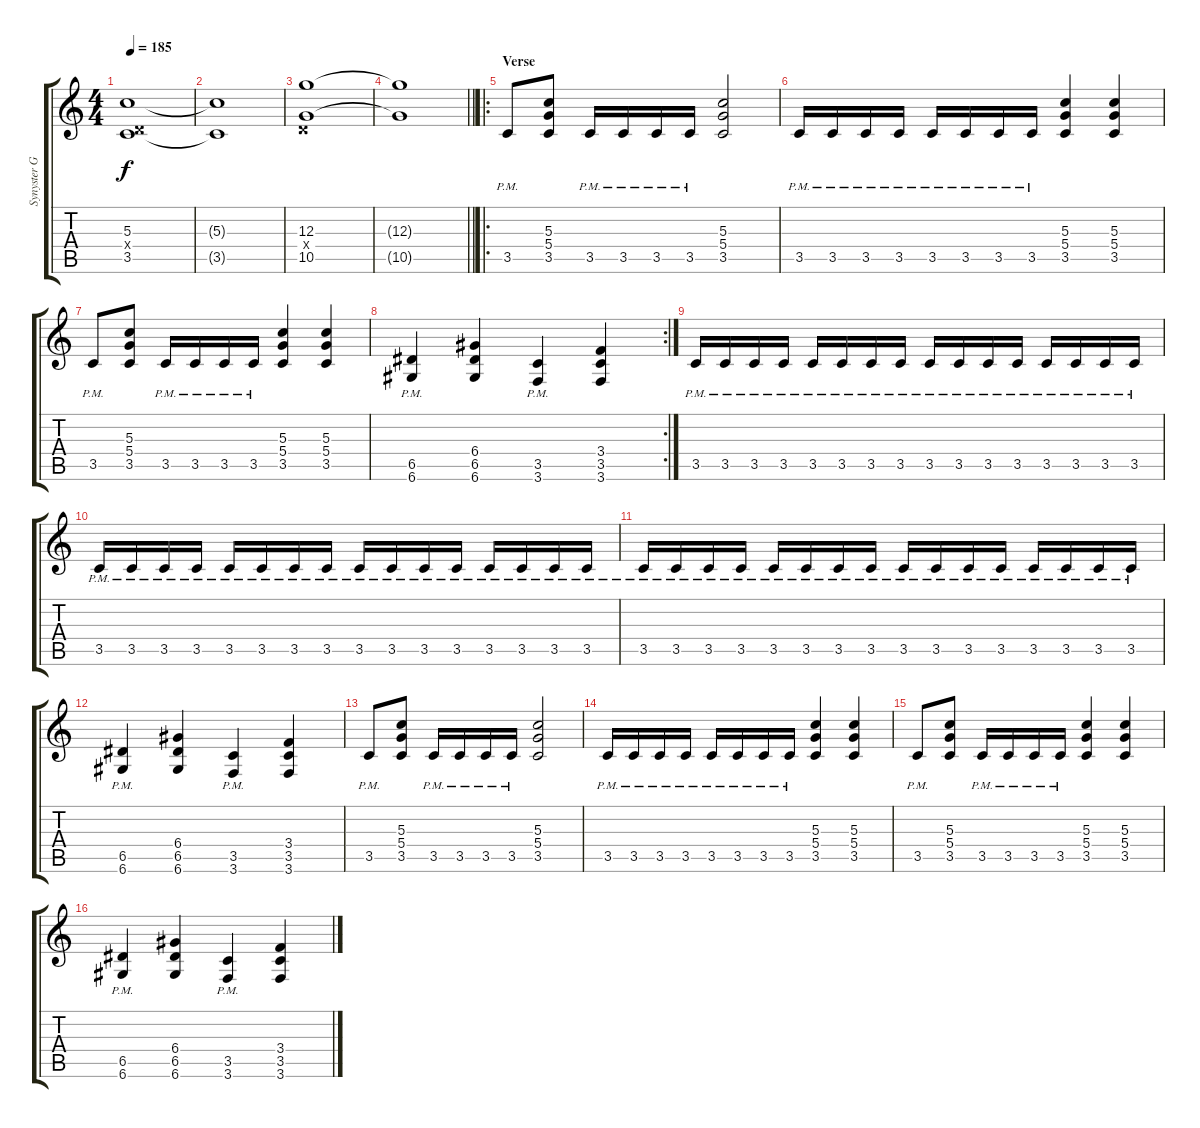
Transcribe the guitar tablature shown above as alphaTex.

\track ("Synyster Gates" "Synyster G") {instrument distortionguitar}
\staff {score tabs}
\tuning (E4 B3 G3 D3 A2 D2) {hide}
\ts (4 4)
\tempo 185
\clef g2
\ks c
(5.3 0.4{x} 3.5).1{dy f} |
(5.3{t} 3.5{t}).1 |
(12.3 0.4{x} 10.5).1 |
\barLineRight lightlight
(12.3{t} 10.5{t}).1 |
\ro
\section ("" "Verse")
3.5{pm}.8 (5.3 5.4 3.5).8 3.5{pm}.16 3.5{pm}.16 3.5{pm}.16 3.5{pm}.16 (5.3 5.4 3.5).2 |
3.5{pm}.16 3.5{pm}.16 3.5{pm}.16 3.5{pm}.16 3.5{pm}.16 3.5{pm}.16 3.5{pm}.16 3.5{pm}.16 (5.3 5.4 3.5).4 (5.3 5.4 3.5).4 |
3.5{pm}.8 (5.3 5.4 3.5).8 3.5{pm}.16 3.5{pm}.16 3.5{pm}.16 3.5{pm}.16 (5.3 5.4 3.5).4 (5.3 5.4 3.5).4 |
\rc 2
(6.5{pm} 6.6{pm}).4 (6.4 6.5 6.6).4 (3.5{pm} 3.6{pm}).4 (3.4 3.5 3.6).4 |
3.5{pm}.16 3.5{pm}.16 3.5{pm}.16 3.5{pm}.16 3.5{pm}.16 3.5{pm}.16 3.5{pm}.16 3.5{pm}.16 3.5{pm}.16 3.5{pm}.16 3.5{pm}.16 3.5{pm}.16 3.5{pm}.16 3.5{pm}.16 3.5{pm}.16 3.5{pm}.16 |
3.5{pm}.16 3.5{pm}.16 3.5{pm}.16 3.5{pm}.16 3.5{pm}.16 3.5{pm}.16 3.5{pm}.16 3.5{pm}.16 3.5{pm}.16 3.5{pm}.16 3.5{pm}.16 3.5{pm}.16 3.5{pm}.16 3.5{pm}.16 3.5{pm}.16 3.5{pm}.16 |
3.5{pm}.16 3.5{pm}.16 3.5{pm}.16 3.5{pm}.16 3.5{pm}.16 3.5{pm}.16 3.5{pm}.16 3.5{pm}.16 3.5{pm}.16 3.5{pm}.16 3.5{pm}.16 3.5{pm}.16 3.5{pm}.16 3.5{pm}.16 3.5{pm}.16 3.5{pm}.16 |
(6.5{pm} 6.6{pm}).4 (6.4 6.5 6.6).4 (3.5{pm} 3.6{pm}).4 (3.4 3.5 3.6).4 |
3.5{pm}.8 (5.3 5.4 3.5).8 3.5{pm}.16 3.5{pm}.16 3.5{pm}.16 3.5{pm}.16 (5.3 5.4 3.5).2 |
3.5{pm}.16 3.5{pm}.16 3.5{pm}.16 3.5{pm}.16 3.5{pm}.16 3.5{pm}.16 3.5{pm}.16 3.5{pm}.16 (5.3 5.4 3.5).4 (5.3 5.4 3.5).4 |
3.5{pm}.8 (5.3 5.4 3.5).8 3.5{pm}.16 3.5{pm}.16 3.5{pm}.16 3.5{pm}.16 (5.3 5.4 3.5).4 (5.3 5.4 3.5).4 |
(6.5{pm} 6.6{pm}).4 (6.4 6.5 6.6).4 (3.5{pm} 3.6{pm}).4 (3.4 3.5 3.6).4
